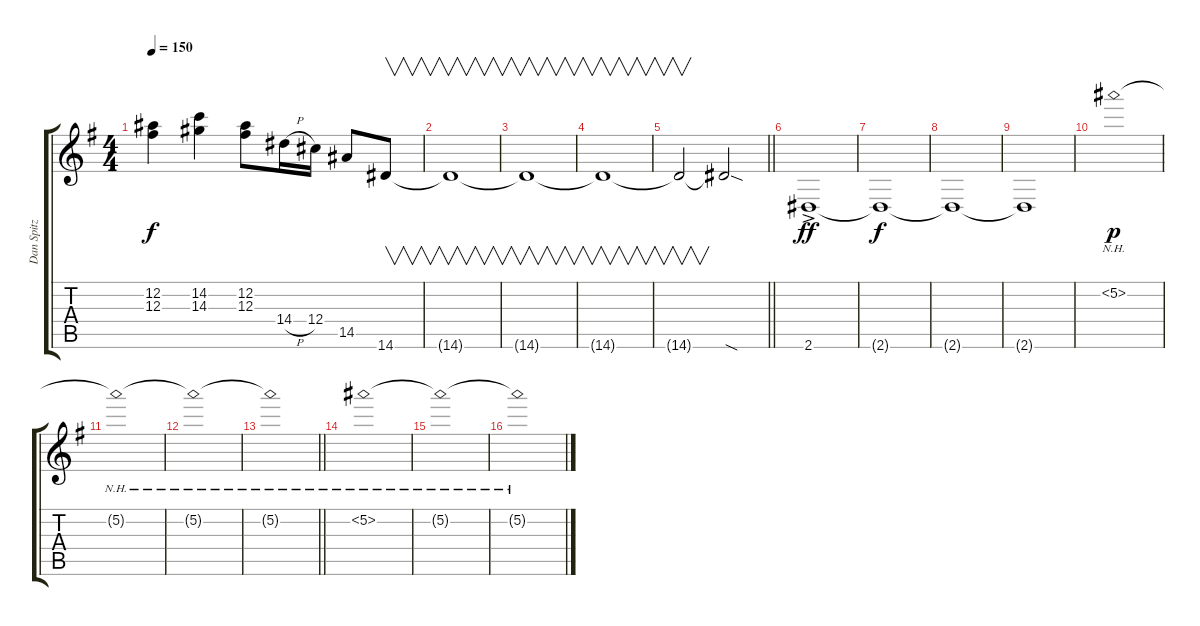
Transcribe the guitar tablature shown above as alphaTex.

\track ("Dan Spitz" "Dan Spitz") {instrument distortionguitar}
\staff {score tabs}
\tuning (Eb4 Bb3 Gb3 Db3 Ab2 Db2) {hide}
\ts (4 4)
\tempo 150
\clef g2
\ks g
(12.2 12.3).4{dy f} (14.2 14.3).4 (12.2 12.3).8 14.4{h}.16 12.4.16 14.5.8 14.6.8{v} |
14.6{t}.1{v} |
14.6{t}.1{v} |
14.6{t}.1{v} |
\barLineRight lightlight
14.6{t}.2{v} 14.6{sod t}.2 |
2.6{ac}.1{dy ff} |
2.6{t}.1{dy f} |
2.6{t}.1 |
2.6{t}.1 |
5.2{nh}.1{dy p} |
5.2{nh t}.1 |
5.2{nh t}.1 |
\barLineRight lightlight
5.2{nh t}.1 |
5.2{nh}.1 |
5.2{nh t}.1 |
5.2{nh t}.1
